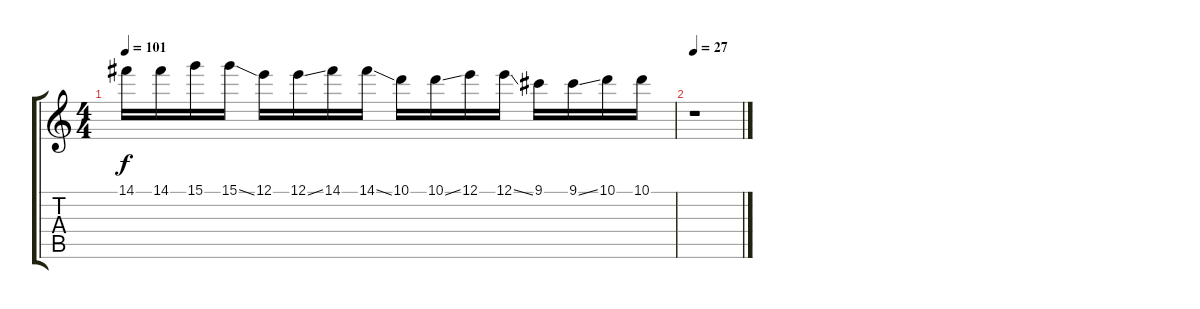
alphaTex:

\track "" {instrument overdrivenguitar}
\staff {score tabs}
\tuning (E4 B3 G3 D3 A2 E2) {hide}
\ts (4 4)
\tempo 101
\clef g2
\ks c
14.1.16{dy f} 14.1.16 15.1.16 15.1{ss}.16 12.1.16 12.1{ss}.16 14.1.16 14.1{ss}.16 10.1.16 10.1{ss}.16 12.1.16 12.1{ss}.16 9.1.16 9.1{ss}.16 10.1.16 10.1.16 |
\tempo 27
r.1
